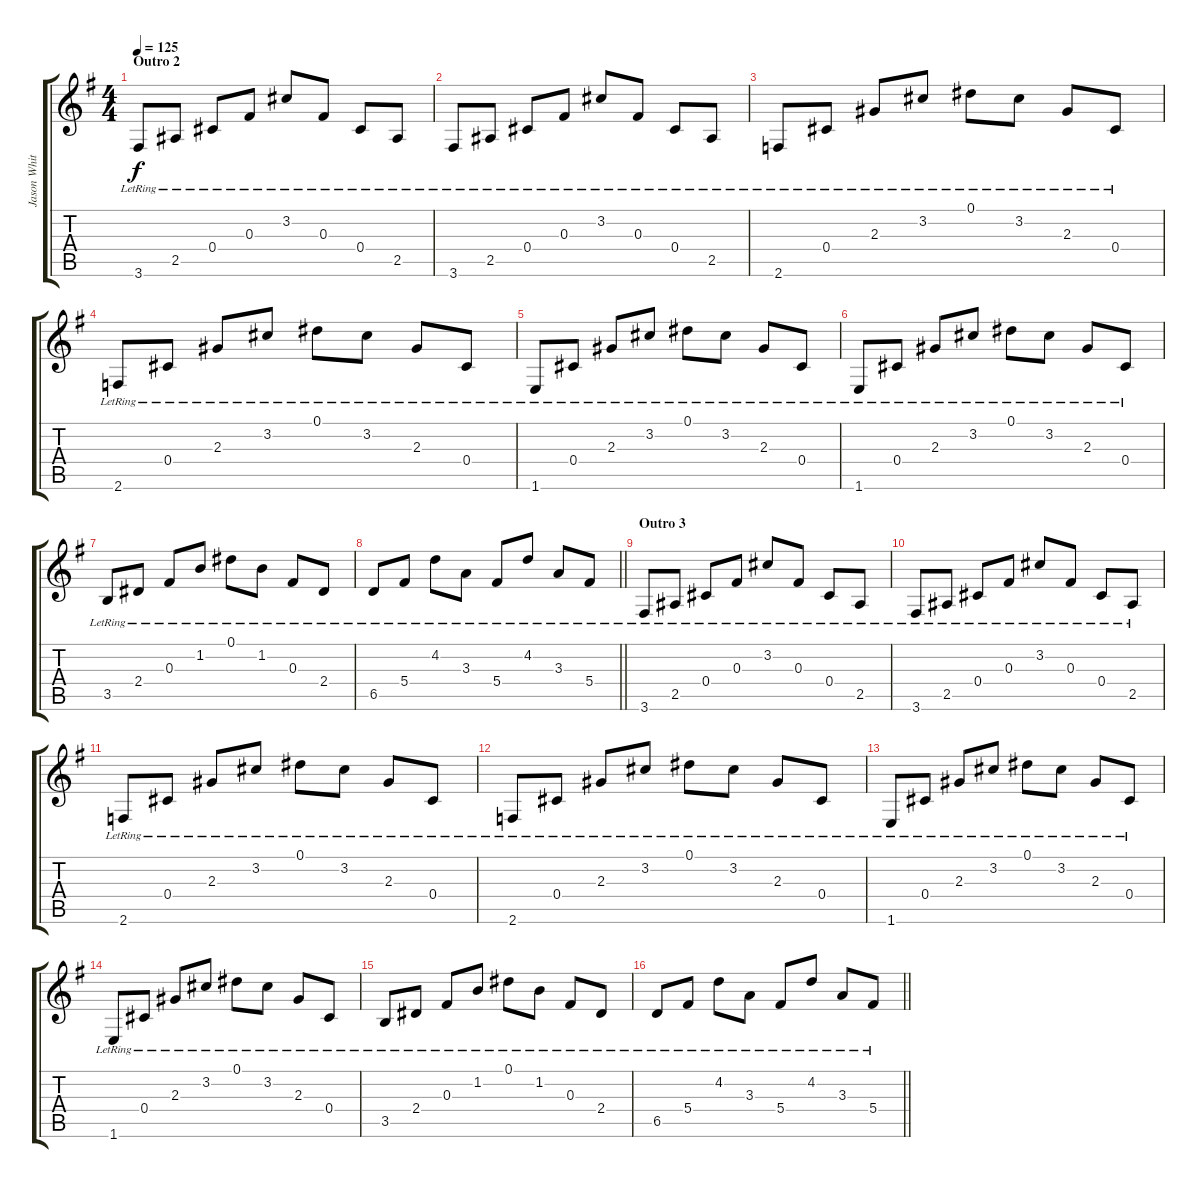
\track ("Jason White" "Jason Whit") {instrument electricguitarclean}
\staff {score tabs}
\tuning (Eb4 Bb3 Gb3 Db3 Ab2 Eb2) {hide}
\ts (4 4)
\section ("" "Outro 2")
\tempo 125
\clef g2
\ks g
3.6{lr}.8{dy f} 2.5{lr}.8 0.4{lr}.8 0.3{lr}.8 3.2{lr}.8 0.3{lr}.8 0.4{lr}.8 2.5{lr}.8 |
3.6{lr}.8 2.5{lr}.8 0.4{lr}.8 0.3{lr}.8 3.2{lr}.8 0.3{lr}.8 0.4{lr}.8 2.5{lr}.8 |
2.6{lr}.8 0.4{lr}.8 2.3{lr}.8 3.2{lr}.8 0.1{lr}.8 3.2{lr}.8 2.3{lr}.8 0.4{lr}.8 |
2.6{lr}.8 0.4{lr}.8 2.3{lr}.8 3.2{lr}.8 0.1{lr}.8 3.2{lr}.8 2.3{lr}.8 0.4{lr}.8 |
1.6{lr}.8 0.4{lr}.8 2.3{lr}.8 3.2{lr}.8 0.1{lr}.8 3.2{lr}.8 2.3{lr}.8 0.4{lr}.8 |
1.6{lr}.8 0.4{lr}.8 2.3{lr}.8 3.2{lr}.8 0.1{lr}.8 3.2{lr}.8 2.3{lr}.8 0.4{lr}.8 |
3.5{lr}.8 2.4{lr}.8 0.3{lr}.8 1.2{lr}.8 0.1{lr}.8 1.2{lr}.8 0.3{lr}.8 2.4{lr}.8 |
\barLineRight lightlight
6.5{lr}.8 5.4{lr}.8 4.2{lr}.8 3.3{lr}.8 5.4{lr}.8 4.2{lr}.8 3.3{lr}.8 5.4{lr}.8 |
\section ("" "Outro 3")
3.6{lr}.8 2.5{lr}.8 0.4{lr}.8 0.3{lr}.8 3.2{lr}.8 0.3{lr}.8 0.4{lr}.8 2.5{lr}.8 |
3.6{lr}.8 2.5{lr}.8 0.4{lr}.8 0.3{lr}.8 3.2{lr}.8 0.3{lr}.8 0.4{lr}.8 2.5{lr}.8 |
2.6{lr}.8 0.4{lr}.8 2.3{lr}.8 3.2{lr}.8 0.1{lr}.8 3.2{lr}.8 2.3{lr}.8 0.4{lr}.8 |
2.6{lr}.8 0.4{lr}.8 2.3{lr}.8 3.2{lr}.8 0.1{lr}.8 3.2{lr}.8 2.3{lr}.8 0.4{lr}.8 |
1.6{lr}.8 0.4{lr}.8 2.3{lr}.8 3.2{lr}.8 0.1{lr}.8 3.2{lr}.8 2.3{lr}.8 0.4{lr}.8 |
1.6{lr}.8 0.4{lr}.8 2.3{lr}.8 3.2{lr}.8 0.1{lr}.8 3.2{lr}.8 2.3{lr}.8 0.4{lr}.8 |
3.5{lr}.8 2.4{lr}.8 0.3{lr}.8 1.2{lr}.8 0.1{lr}.8 1.2{lr}.8 0.3{lr}.8 2.4{lr}.8 |
\barLineRight lightlight
6.5{lr}.8 5.4{lr}.8 4.2{lr}.8 3.3{lr}.8 5.4{lr}.8 4.2{lr}.8 3.3{lr}.8 5.4{lr}.8
